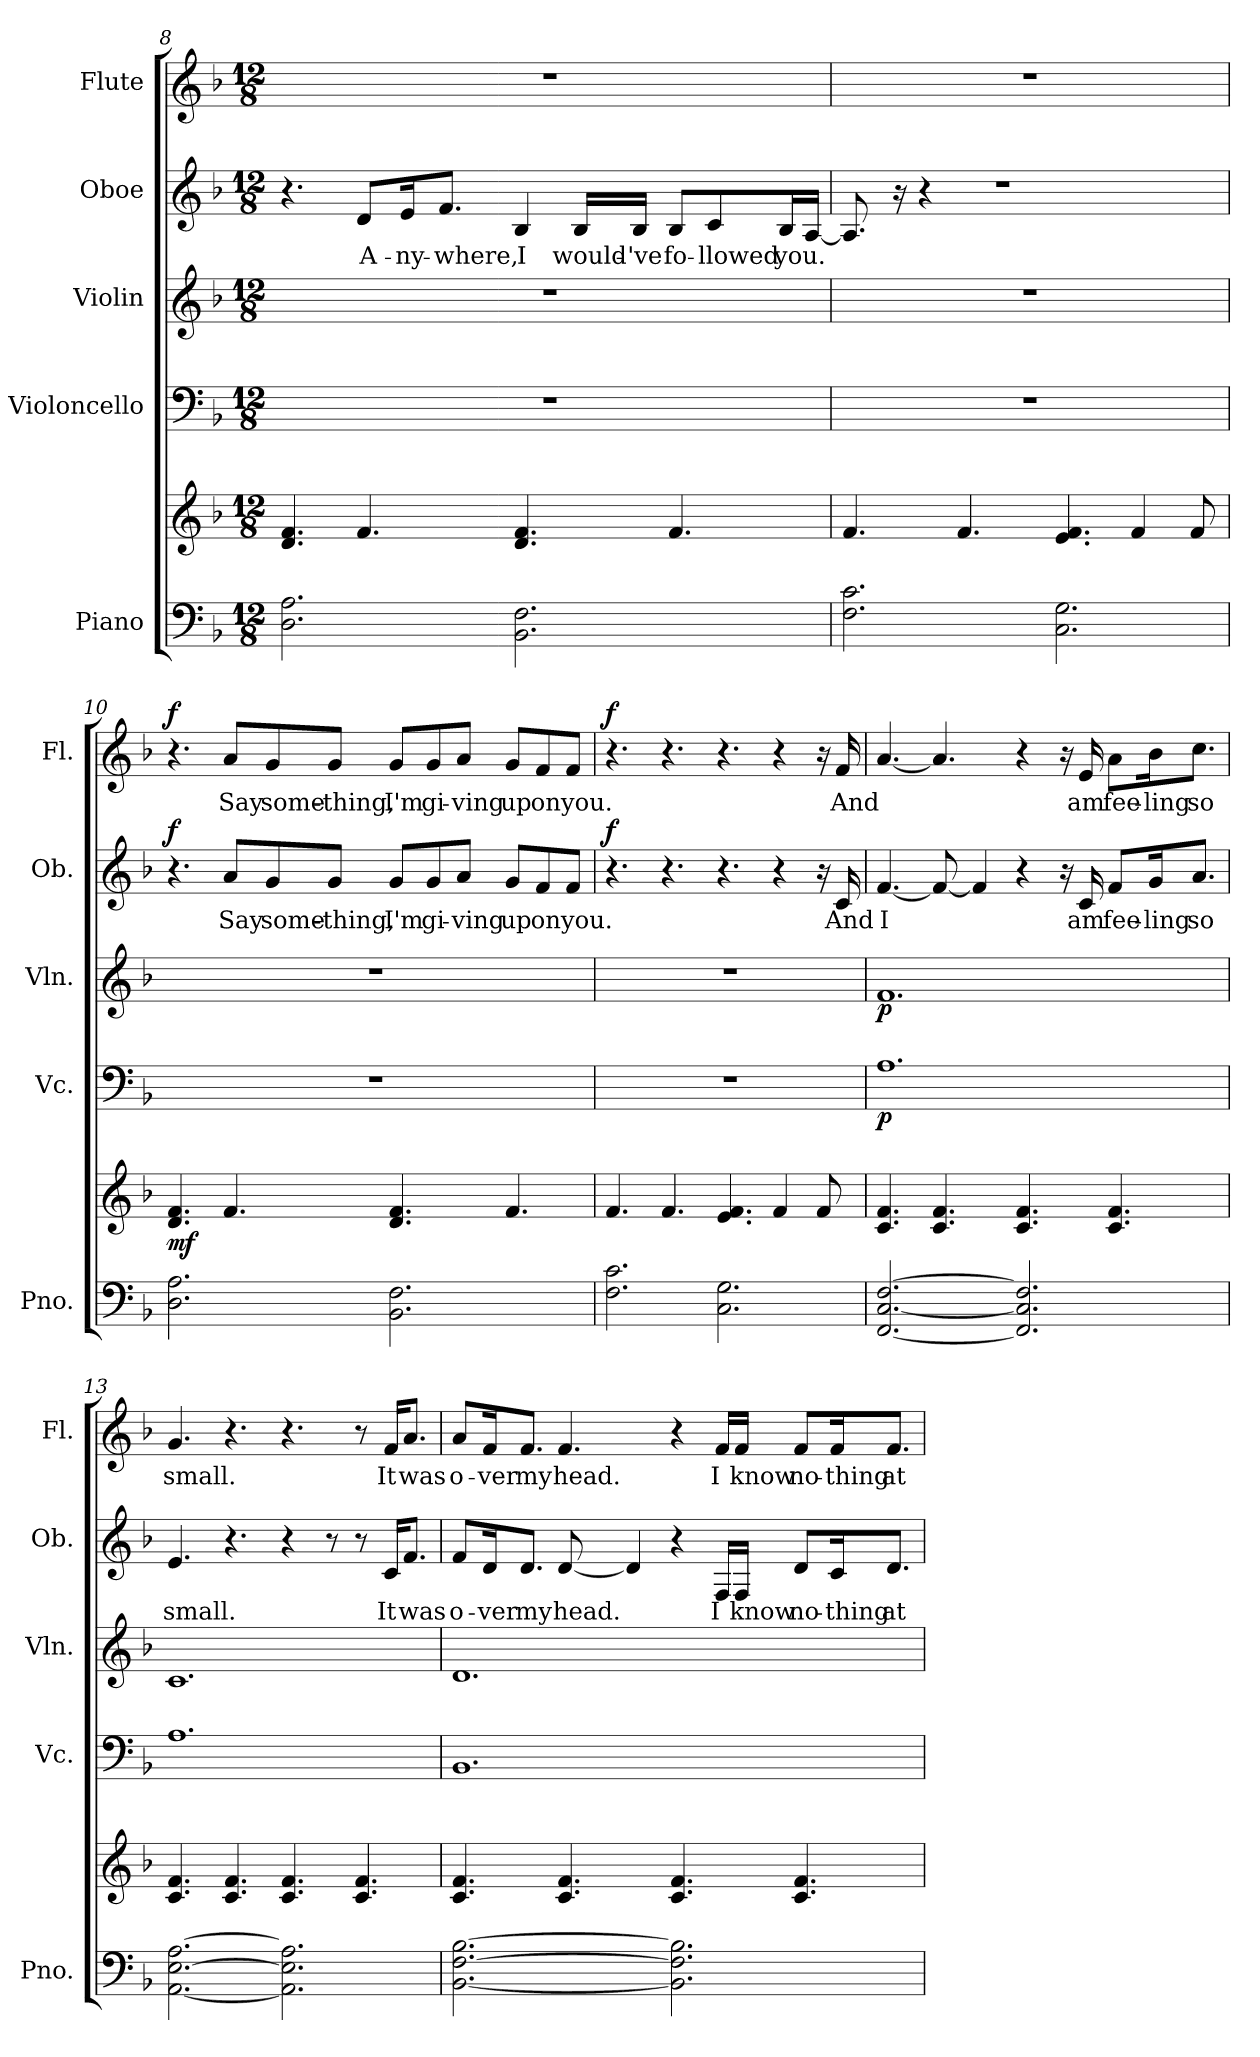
**kern	**kern	**dynam	**kern	**dynam	**kern	**dynam	**kern	**text	**dynam	**kern	**text	**dynam
*part5	*part5	*part5	*part4	*part4	*part3	*part3	*part2	*part2	*part2	*part1	*part1	*part1
*staff6	*staff5	*staff5/6	*staff4	*staff4	*staff3	*staff3	*staff2	*staff2	*staff2	*staff1	*staff1	*staff1
*I"Piano	*	*	*I"Violoncello	*	*I"Violin	*	*I"Oboe	*	*	*I"Flute	*	*
*I'Pno.	*	*	*I'Vc.	*	*I'Vln.	*	*I'Ob.	*	*	*I'Fl.	*	*
!!LO:PB:g=z
*clefF4	*clefG2	*	*clefF4	*	*clefG2	*	*clefG2	*	*	*clefG2	*	*
*k[b-]	*k[b-]	*	*k[b-]	*	*k[b-]	*	*k[b-]	*	*	*k[b-]	*	*
*M12/8	*M12/8	*	*M12/8	*	*M12/8	*	*M12/8	*	*	*M12/8	*	*
=8	=8	=8	=8	=8	=8	=8	=8	=8	=8	=8	=8	=8
2.D\ 2.A\	4.d/ 4.f/	.	1.r	.	1.r	.	4.r	.	.	1.r	.	.
!	!	!	!	!	!	!	!	!LO:LY:b	!	!	!	!
.	4.f/	.	.	.	.	.	8d/L	A-	.	.	.	.
!	!	!	!	!	!	!	!	!LO:LY:b	!	!	!	!
.	.	.	.	.	.	.	16e/K	-ny-	.	.	.	.
!	!	!	!	!	!	!	!	!LO:LY:b	!	!	!	!
.	.	.	.	.	.	.	8.f/J	-where,	.	.	.	.
!	!	!	!	!	!	!	!	!LO:LY:b	!	!	!	!
2.BB-\ 2.F\	4.d/ 4.f/	.	.	.	.	.	4B-/	I	.	.	.	.
!	!	!	!	!	!	!	!	!LO:LY:b	!	!	!	!
.	.	.	.	.	.	.	16B-/LL	would-	.	.	.	.
!	!	!	!	!	!	!	!	!LO:LY:b	!	!	!	!
.	.	.	.	.	.	.	16B-/JJ	-'ve	.	.	.	.
!	!	!	!	!	!	!	!	!LO:LY:b	!	!	!	!
.	4.f/	.	.	.	.	.	8B-/L	fo-	.	.	.	.
!	!	!	!	!	!	!	!	!LO:LY:b	!	!	!	!
.	.	.	.	.	.	.	8c/	-llowed	.	.	.	.
!	!	!	!	!	!	!	!	!LO:LY:b	!	!	!	!
.	.	.	.	.	.	.	16B-/L	you.	.	.	.	.
.	.	.	.	.	.	.	[16A/JJ	.	.	.	.	.
=9	=9	=9	=9	=9	=9	=9	=9	=9	=9	=9	=9	=9
2.F\ 2.c\	4.f/	.	1.r	.	1.r	.	8.A/]	.	.	1.r	.	.
.	.	.	.	.	.	.	16r	.	.	.	.	.
.	.	.	.	.	.	.	4r	.	.	.	.	.
.	4.f/	.	.	.	.	.	.	.	.	.	.	.
.	.	.	.	.	.	.	1r	.	.	.	.	.
2.C\ 2.G\	4.e/ 4.f/	.	.	.	.	.	.	.	.	.	.	.
.	4f/	.	.	.	.	.	.	.	.	.	.	.
.	8f/	.	.	.	.	.	.	.	.	.	.	.
!!LO:LB:g=z
=10	=10	=10	=10	=10	=10	=10	=10	=10	=10	=10	=10	=10
!	!	!LO:DY:b	!	!	!	!	!	!	!LO:DY:b	!	!	!LO:DY:b
2.D\ 2.A\	4.d/ 4.f/	mf	1.r	.	1.r	.	4.r	.	f	4.r	.	f
!	!	!	!	!	!	!	!	!LO:LY:b	!	!	!LO:LY:b	!
.	4.f/	.	.	.	.	.	8a/L	Say	.	8a/L	Say	.
!	!	!	!	!	!	!	!	!LO:LY:b	!	!	!LO:LY:b	!
.	.	.	.	.	.	.	8g/	some-	.	8g/	some-	.
!	!	!	!	!	!	!	!	!LO:LY:b	!	!	!LO:LY:b	!
.	.	.	.	.	.	.	8g/J	-thing,	.	8g/J	-thing,	.
!	!	!	!	!	!	!	!	!LO:LY:b	!	!	!LO:LY:b	!
2.BB-\ 2.F\	4.d/ 4.f/	.	.	.	.	.	8g/L	I'm	.	8g/L	I'm	.
!	!	!	!	!	!	!	!	!LO:LY:b	!	!	!LO:LY:b	!
.	.	.	.	.	.	.	8g/	gi-	.	8g/	gi-	.
!	!	!	!	!	!	!	!	!LO:LY:b	!	!	!LO:LY:b	!
.	.	.	.	.	.	.	8a/J	-ving	.	8a/J	-ving	.
!	!	!	!	!	!	!	!	!LO:LY:b	!	!	!LO:LY:b	!
.	4.f/	.	.	.	.	.	8g/L	up	.	8g/L	up	.
!	!	!	!	!	!	!	!	!LO:LY:b	!	!	!LO:LY:b	!
.	.	.	.	.	.	.	8f/	on	.	8f/	on	.
!	!	!	!	!	!	!	!	!LO:LY:b	!	!	!LO:LY:b	!
.	.	.	.	.	.	.	8f/J	you.	.	8f/J	you.	.
=11	=11	=11	=11	=11	=11	=11	=11	=11	=11	=11	=11	=11
!	!	!	!	!	!	!	!	!	!LO:DY:b	!	!	!LO:DY:b
2.F\ 2.c\	4.f/	.	1.r	.	1.r	.	4.r	.	f	4.r	.	f
.	4.f/	.	.	.	.	.	4.r	.	.	4.r	.	.
2.C\ 2.G\	4.e/ 4.f/	.	.	.	.	.	4.r	.	.	4.r	.	.
.	4f/	.	.	.	.	.	4r	.	.	4r	.	.
.	8f/	.	.	.	.	.	16r	.	.	16r	.	.
!	!	!	!	!	!	!	!	!LO:LY:b	!	!	!LO:LY:b	!
.	.	.	.	.	.	.	16c/	And	.	16f/	And	.
=12	=12	=12	=12	=12	=12	=12	=12	=12	=12	=12	=12	=12
!	!	!	!	!LO:DY:b	!	!LO:DY:b	!	!LO:LY:b	!	!	!	!
[2.FF/ [2.C/ [2.F/	4.c/ 4.f/	.	1.A	p	1.f	p	[4.f/	I	.	[4.a/	.	.
.	4.c/ 4.f/	.	.	.	.	.	8f/_	.	.	4.a/]	.	.
.	.	.	.	.	.	.	4f/]	.	.	.	.	.
2.FF/] 2.C/] 2.F/]	4.c/ 4.f/	.	.	.	.	.	4r	.	.	4r	.	.
.	.	.	.	.	.	.	16r	.	.	16r	.	.
!	!	!	!	!	!	!	!	!LO:LY:b	!	!	!LO:LY:b	!
.	.	.	.	.	.	.	16c/	am	.	16e/	am	.
!	!	!	!	!	!	!	!	!LO:LY:b	!	!	!LO:LY:b	!
.	4.c/ 4.f/	.	.	.	.	.	8f/L	fee-	.	8a\L	fee-	.
!	!	!	!	!	!	!	!	!LO:LY:b	!	!	!LO:LY:b	!
.	.	.	.	.	.	.	16g/K	-ling	.	16b-\K	-ling	.
!	!	!	!	!	!	!	!	!LO:LY:b	!	!	!LO:LY:b	!
.	.	.	.	.	.	.	8.a/J	so	.	8.cc\J	so	.
!!LO:PB:g=z
=13	=13	=13	=13	=13	=13	=13	=13	=13	=13	=13	=13	=13
!	!	!	!	!	!	!	!	!LO:LY:b	!	!	!LO:LY:b	!
[2.AA\ [2.E\ [2.A\	4.c/ 4.f/	.	1.A	.	1.c	.	4.e/	small.	.	4.g/	small.	.
.	4.c/ 4.f/	.	.	.	.	.	4.r	.	.	4.r	.	.
2.AA\] 2.E\] 2.A\]	4.c/ 4.f/	.	.	.	.	.	4r	.	.	4.r	.	.
.	.	.	.	.	.	.	8r	.	.	.	.	.
.	4.c/ 4.f/	.	.	.	.	.	8r	.	.	8r	.	.
!	!	!	!	!	!	!	!	!LO:LY:b	!	!	!LO:LY:b	!
.	.	.	.	.	.	.	16c/KL	It	.	16f/KL	It	.
!	!	!	!	!	!	!	!	!LO:LY:b	!	!	!LO:LY:b	!
.	.	.	.	.	.	.	8.f/J	was	.	8.a/J	was	.
=14	=14	=14	=14	=14	=14	=14	=14	=14	=14	=14	=14	=14
!	!	!	!	!	!	!	!	!LO:LY:b	!	!	!LO:LY:b	!
[2.BB-\ [2.F\ [2.B-\	4.c/ 4.f/	.	1.BB-	.	1.d	.	8f/L	o-	.	8a/L	o-	.
!	!	!	!	!	!	!	!	!LO:LY:b	!	!	!LO:LY:b	!
.	.	.	.	.	.	.	16d/K	-ver	.	16f/K	-ver	.
!	!	!	!	!	!	!	!	!LO:LY:b	!	!	!LO:LY:b	!
.	.	.	.	.	.	.	8.d/J	my	.	8.f/J	my	.
!	!	!	!	!	!	!	!	!LO:LY:b	!	!	!LO:LY:b	!
.	4.c/ 4.f/	.	.	.	.	.	[8d/	head.	.	4.f/	head.	.
.	.	.	.	.	.	.	4d/]	.	.	.	.	.
2.BB-\] 2.F\] 2.B-\]	4.c/ 4.f/	.	.	.	.	.	4r	.	.	4r	.	.
!	!	!	!	!	!	!	!	!LO:LY:b	!	!	!LO:LY:b	!
.	.	.	.	.	.	.	16F/LL	I	.	16f/LL	I	.
!	!	!	!	!	!	!	!	!LO:LY:b	!	!	!LO:LY:b	!
.	.	.	.	.	.	.	16F/JJ	know	.	16f/JJ	know	.
!	!	!	!	!	!	!	!	!LO:LY:b	!	!	!LO:LY:b	!
.	4.c/ 4.f/	.	.	.	.	.	8d/L	no-	.	8f/L	no-	.
!	!	!	!	!	!	!	!	!LO:LY:b	!	!	!LO:LY:b	!
.	.	.	.	.	.	.	16c/K	-thing	.	16f/K	-thing	.
!	!	!	!	!	!	!	!	!LO:LY:b	!	!	!LO:LY:b	!
.	.	.	.	.	.	.	8.d/J	at	.	8.f/J	at	.
=	=	=	=	=	=	=	=	=	=	=	=	=
*-	*-	*-	*-	*-	*-	*-	*-	*-	*-	*-	*-	*-
